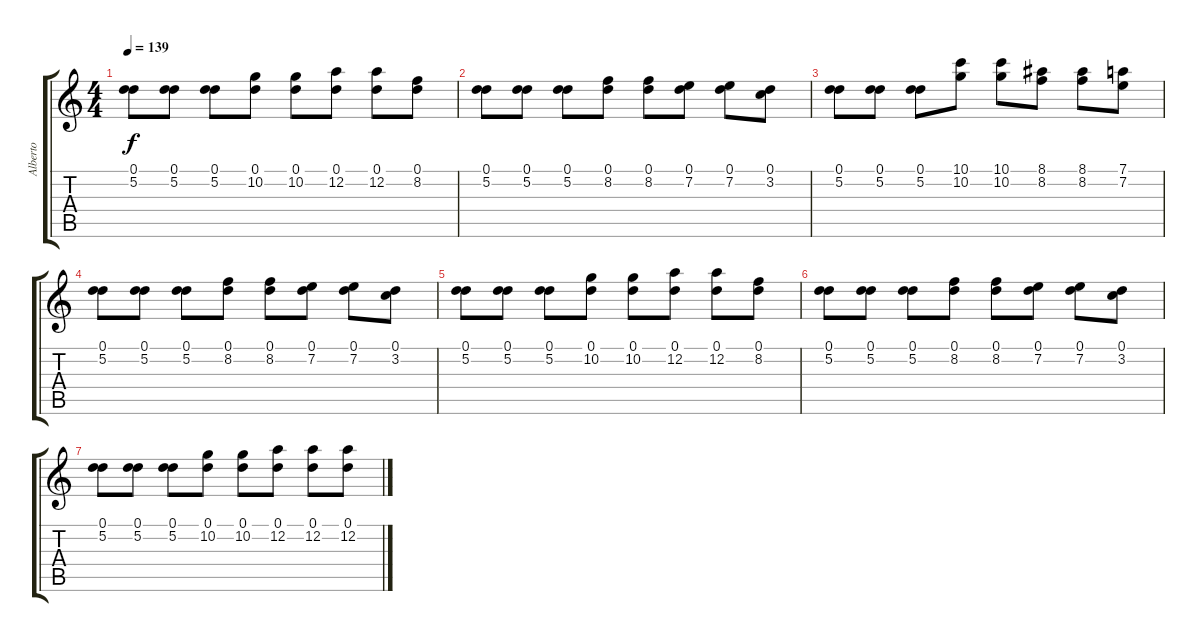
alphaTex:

\track ("Alberto" "Alberto") {instrument distortionguitar}
\staff {score tabs}
\tuning (D4 A3 F3 C3 G2 D2) {hide}
\ts (4 4)
\tempo 139
\clef g2
\ks c
(0.1 5.2).8{dy f} (0.1 5.2).8 (0.1 5.2).8 (0.1 10.2).8 (0.1 10.2).8 (0.1 12.2).8 (0.1 12.2).8 (0.1 8.2).8 |
(0.1 5.2).8 (0.1 5.2).8 (0.1 5.2).8 (0.1 8.2).8 (0.1 8.2).8 (0.1 7.2).8 (0.1 7.2).8 (0.1 3.2).8 |
(0.1 5.2).8 (0.1 5.2).8 (0.1 5.2).8 (10.1 10.2).8 (10.1 10.2).8 (8.1 8.2).8 (8.1 8.2).8 (7.1 7.2).8 |
(0.1 5.2).8 (0.1 5.2).8 (0.1 5.2).8 (0.1 8.2).8 (0.1 8.2).8 (0.1 7.2).8 (0.1 7.2).8 (0.1 3.2).8 |
(0.1 5.2).8 (0.1 5.2).8 (0.1 5.2).8 (0.1 10.2).8 (0.1 10.2).8 (0.1 12.2).8 (0.1 12.2).8 (0.1 8.2).8 |
(0.1 5.2).8 (0.1 5.2).8 (0.1 5.2).8 (0.1 8.2).8 (0.1 8.2).8 (0.1 7.2).8 (0.1 7.2).8 (0.1 3.2).8 |
(0.1 5.2).8 (0.1 5.2).8 (0.1 5.2).8 (0.1 10.2).8 (0.1 10.2).8 (0.1 12.2).8 (0.1 12.2).8 (0.1 12.2).8
